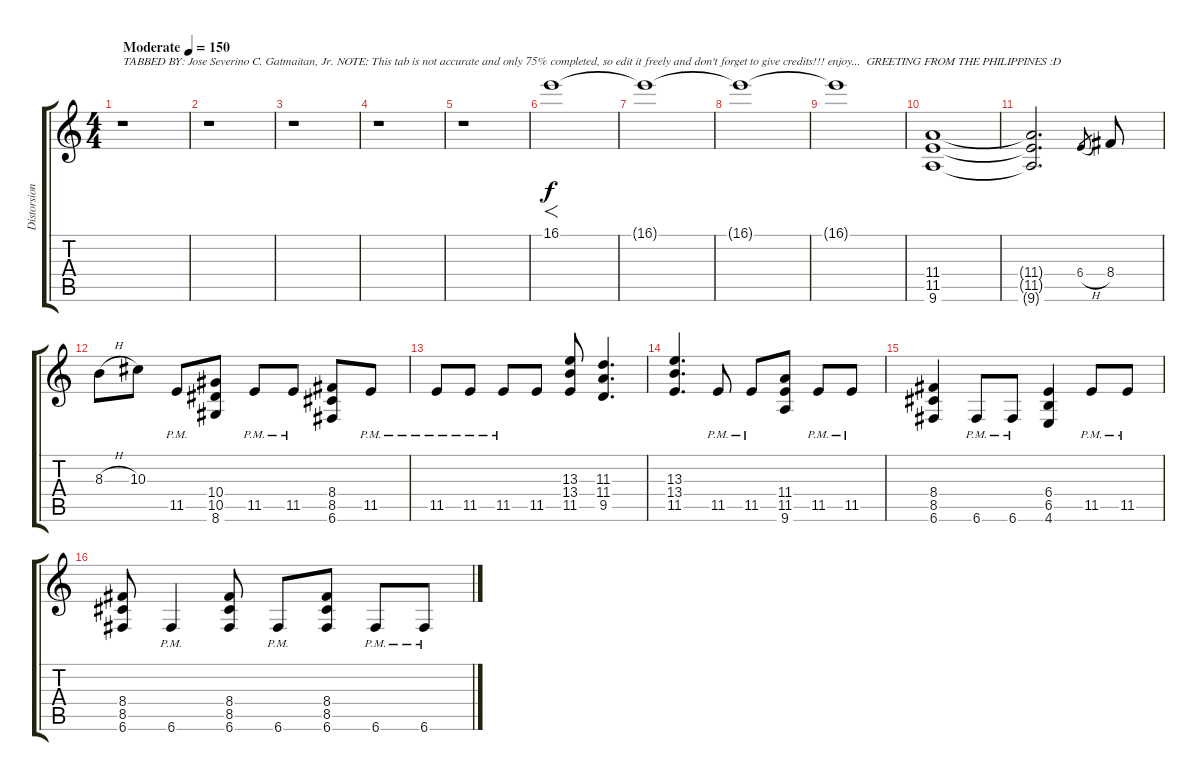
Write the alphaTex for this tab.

\track ("Distorsion Guitar" "Distorsion") {instrument distortionguitar}
\staff {score tabs}
\tuning (C4 G3 Eb3 Bb2 F2 C2) {hide}
\ts (4 4)
\tempo (150 "Moderate")
\clef g2
\ks c
r.1{txt "TABBED BY: Jose Severino C. Gatmaitan, Jr. NOTE: This tab is not accurate and only 75% completed, so edit it freely and don't forget to give credits!!! enjoy...  GREETING FROM THE PHILIPPINES :D" dy f instrument distortionguitar} |
r.1 |
r.1 |
r.1 |
r.1 |
16.1.1{f} |
16.1{t}.1 |
16.1{t}.1 |
16.1{t}.1 |
(11.4 11.5 9.6).1 |
(11.4{t} 11.5{t} 9.6{t}).2{d} 6.4{h}.8{gr} 8.4.8 |
8.3{h}.8 10.3.8 11.5{pm}.8 (10.4 10.5 8.6).8 11.5{pm}.8 11.5{pm}.8 (8.4 8.5 6.6).8 11.5{pm}.8 |
11.5{pm}.8 11.5{pm}.8 11.5{pm}.8 11.5.8 (13.3 13.4 11.5).8 (11.3 11.4 9.5).4{d} |
(13.3 13.4 11.5).4{d} 11.5{pm}.8 11.5{pm}.8 (11.4 11.5 9.6).8 11.5{pm}.8 11.5{pm}.8 |
(8.4 8.5 6.6).4 6.6{pm}.8 6.6{pm}.8 (6.4 6.5 4.6).4 11.5{pm}.8 11.5{pm}.8 |
(8.4 8.5 6.6).8 6.6{pm}.4 (8.4 8.5 6.6).8 6.6{pm}.8 (8.4 8.5 6.6).8 6.6{pm}.8 6.6{pm}.8
